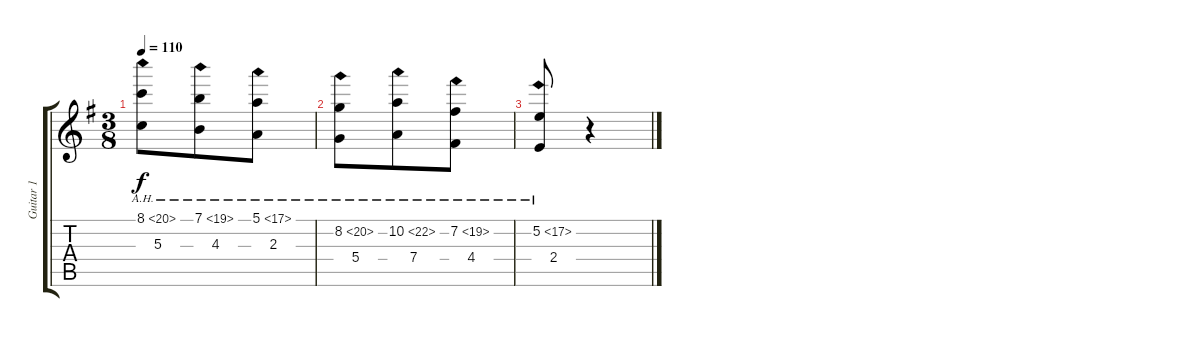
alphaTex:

\track ("Guitar 1" "Guitar 1") {instrument acousticguitarnylon}
\staff {score tabs}
\tuning (E4 B3 G3 D3 A2 E2) {hide}
\ts (3 8)
\tempo 110
\clef g2
\ks g
(8.1{ah 12} 5.3).8{dy f volume 16} (7.1{ah 12} 4.3).8 (5.1{ah 12} 2.3).8 |
(8.2{ah 12} 5.4).8 (10.2{ah 12} 7.4).8 (7.2{ah 12} 4.4).8 |
(5.2{ah 12} 2.4).8 r.4
